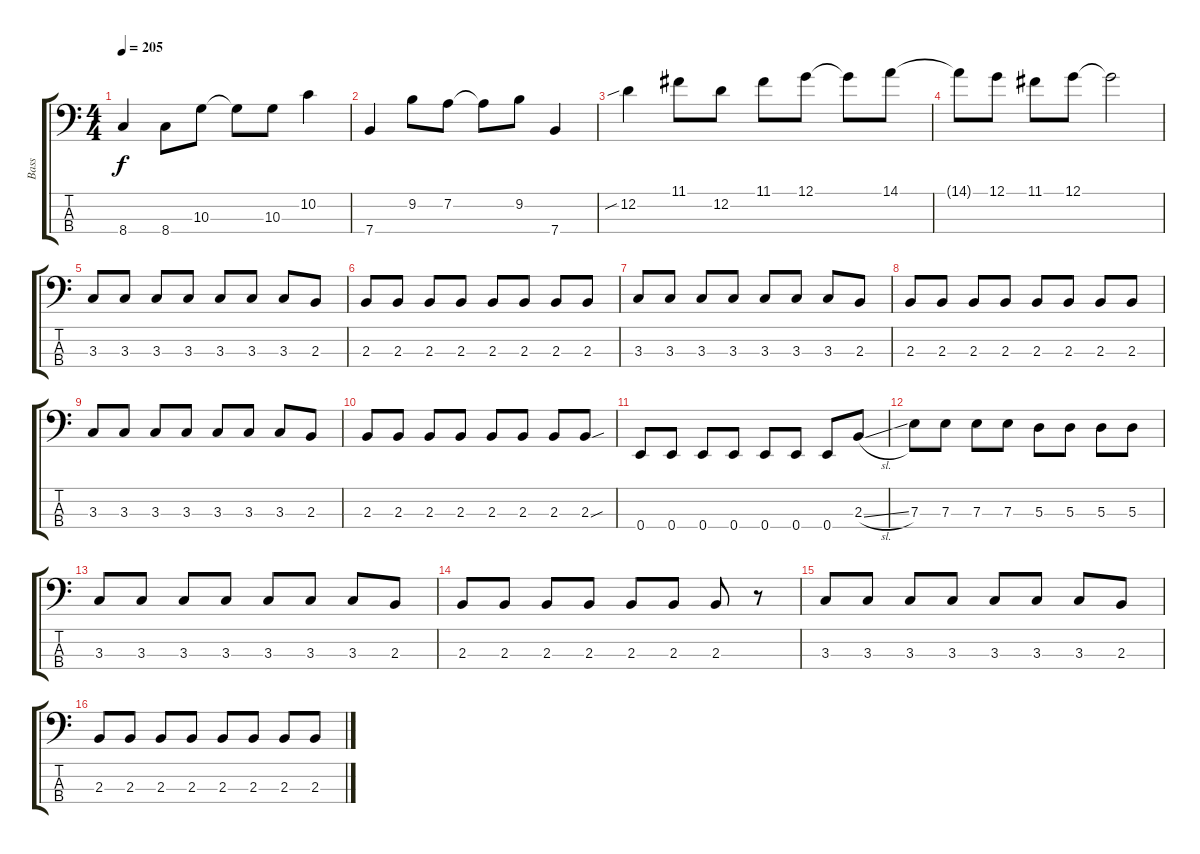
\track ("Bass" "Bass") {instrument electricbasspick}
\staff {score tabs}
\tuning (G2 D2 A1 E1) {hide}
\ts (4 4)
\tempo 205
\clef f4
\ks c
8.4.4{dy f} 8.4.8 10.3.8 10.3{t}.8 10.3.8 10.2.4 |
7.4.4 9.2.8 7.2.8 7.2{t}.8 9.2.8 7.4.4 |
12.2{sib}.4 11.1.8 12.2.8 11.1.8 12.1.8 12.1{t}.8 14.1.8 |
14.1{t}.8 12.1.8 11.1.8 12.1.8 12.1{t}.2 |
3.3.8 3.3.8 3.3.8 3.3.8 3.3.8 3.3.8 3.3.8 2.3.8 |
2.3.8 2.3.8 2.3.8 2.3.8 2.3.8 2.3.8 2.3.8 2.3.8 |
3.3.8 3.3.8 3.3.8 3.3.8 3.3.8 3.3.8 3.3.8 2.3.8 |
2.3.8 2.3.8 2.3.8 2.3.8 2.3.8 2.3.8 2.3.8 2.3.8 |
3.3.8 3.3.8 3.3.8 3.3.8 3.3.8 3.3.8 3.3.8 2.3.8 |
2.3.8 2.3.8 2.3.8 2.3.8 2.3.8 2.3.8 2.3.8 2.3{sou}.8 |
0.4.8 0.4.8 0.4.8 0.4.8 0.4.8 0.4.8 0.4.8 2.3{sl}.8 |
7.3.8 7.3.8 7.3.8 7.3.8 5.3.8 5.3.8 5.3.8 5.3.8 |
3.3.8 3.3.8 3.3.8 3.3.8 3.3.8 3.3.8 3.3.8 2.3.8 |
2.3.8 2.3.8 2.3.8 2.3.8 2.3.8 2.3.8 2.3.8 r.8 |
3.3.8 3.3.8 3.3.8 3.3.8 3.3.8 3.3.8 3.3.8 2.3.8 |
2.3.8 2.3.8 2.3.8 2.3.8 2.3.8 2.3.8 2.3.8 2.3.8
